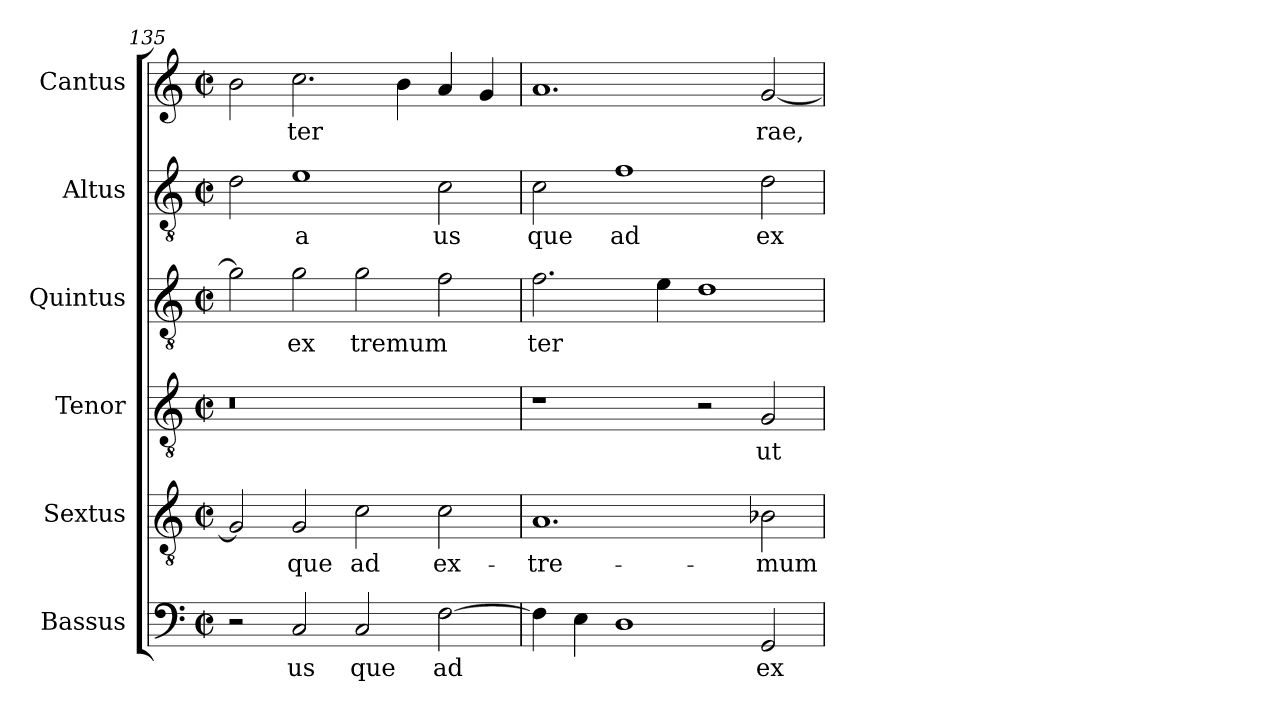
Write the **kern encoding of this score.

**kern	**text	**kern	**text	**kern	**text	**kern	**text	**kern	**text	**kern	**text
*part6	*part6	*part5	*part5	*part4	*part4	*part3	*part3	*part2	*part2	*part1	*part1
*staff6	*staff6	*staff5	*staff5	*staff4	*staff4	*staff3	*staff3	*staff2	*staff2	*staff1	*staff1
*I"Bassus	*	*I"Sextus	*	*I"Tenor	*	*I"Quintus	*	*I"Altus	*	*I"Cantus	*
*clefF4	*	*clefGv2	*	*clefGv2	*	*clefGv2	*	*clefGv2	*	*clefG2	*
*	*	*	*	*k[]	*	*	*	*	*	*	*
*	*	*	*	*C:	*	*	*	*	*	*	*
*M2/2	*	*M2/2	*	*M2/2	*	*M2/2	*	*M2/2	*	*M2/2	*
*met(c|)	*	*met(c|)	*	*met(c|)	*	*met(c|)	*	*met(c|)	*	*met(c|)	*
=135	=135	=135	=135	=135	=135	=135	=135	=135	=135	=135	=135
2r	.	2G/]	.	0r	.	2g\]	.	2d\	.	2b\	.
!	!LO:LY:b:cj	!	!LO:LY:b:cj	!	!	!	!LO:LY:b:cj	!	!LO:LY:b:cj	!	!LO:LY:b
2C/	us	2G/	-que	.	.	2g\	ex	1e	a	2.cc\	ter
!	!LO:LY:b:cj	!	!LO:LY:b:cj	!	!	!	!LO:LY:b	!	!	!	!
2C/	que	2c\	ad	.	.	2g\	tremum	.	.	.	.
.	.	.	.	.	.	.	.	.	.	4b\	.
!	!LO:LY:b:cj	!	!LO:LY:b:cj	!	!	!	!	!	!LO:LY:b:cj	!	!
[>2F\	ad	2c\	ex-	.	.	2f\	.	2c\	us	4a/	.
.	.	.	.	.	.	.	.	.	.	4g/	.
=136	=136	=136	=136	=136	=136	=136	=136	=136	=136	=136	=136
!	!	!	!LO:LY:b:cj	!	!	!	!LO:LY:b	!	!LO:LY:b:cj	!	!
4F\]	.	1.A	-tre-	1r	.	2.f\	ter	2c\	que	1.a	.
4E\	.	.	.	.	.	.	.	.	.	.	.
!	!	!	!	!	!	!	!	!	!LO:LY:b:cj	!	!
1D	.	.	.	.	.	.	.	1f	ad	.	.
.	.	.	.	.	.	4e\	.	.	.	.	.
.	.	.	.	2r	.	1d	.	.	.	.	.
!	!LO:LY:b:cj	!	!LO:LY:b:cj	!	!LO:LY:b:cj	!	!	!	!LO:LY:b:cj	!	!LO:LY:b
2GG/	ex	2B-X\	-mum	2G/	ut	.	.	2d\	ex	[<2g/	rae,
=	=	=	=	=	=	=	=	=	=	=	=
*-	*-	*-	*-	*-	*-	*-	*-	*-	*-	*-	*-
